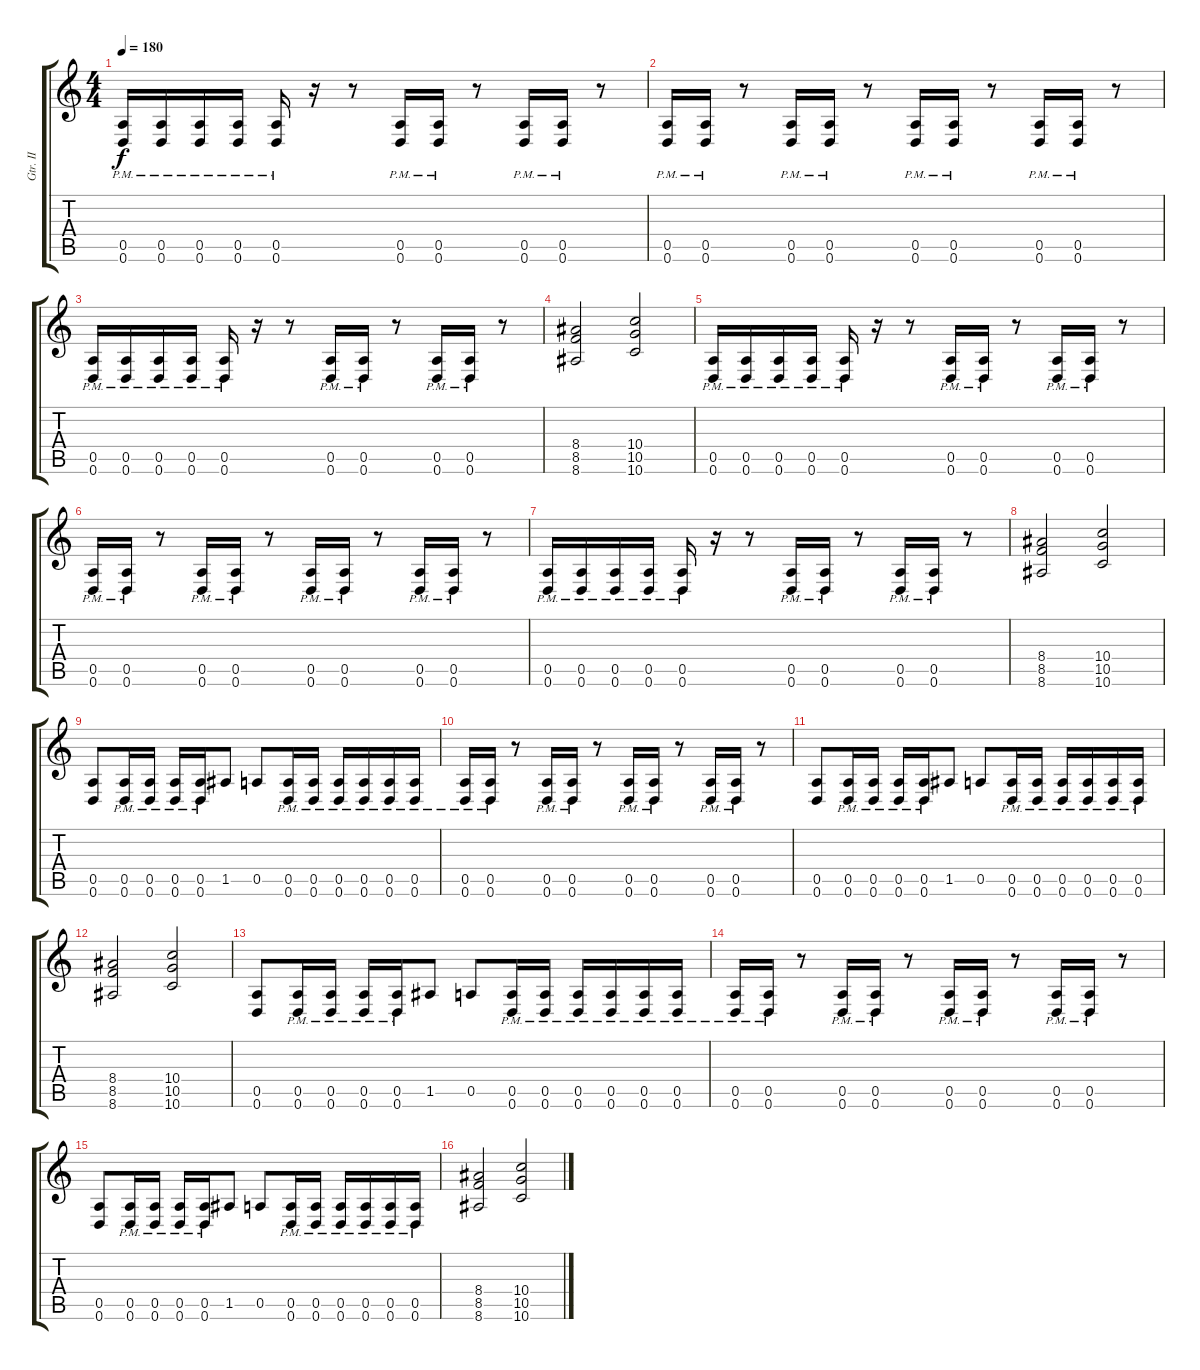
\track ("Gtr. II" "Gtr. II") {instrument distortionguitar}
\staff {score tabs}
\tuning (E4 B3 G3 D3 A2 D2) {hide}
\ts (4 4)
\tempo 180
\clef g2
\ks c
(0.5{pm} 0.6{pm}).16{dy f} (0.5{pm} 0.6{pm}).16 (0.5{pm} 0.6{pm}).16 (0.5{pm} 0.6{pm}).16 (0.5{pm} 0.6{pm}).16 r.16 r.8 (0.5{pm} 0.6{pm}).16 (0.5{pm} 0.6{pm}).16 r.8 (0.5{pm} 0.6{pm}).16 (0.5{pm} 0.6{pm}).16 r.8 |
(0.5{pm} 0.6{pm}).16 (0.5{pm} 0.6{pm}).16 r.8 (0.5{pm} 0.6{pm}).16 (0.5{pm} 0.6{pm}).16 r.8 (0.5{pm} 0.6{pm}).16 (0.5{pm} 0.6{pm}).16 r.8 (0.5{pm} 0.6{pm}).16 (0.5{pm} 0.6{pm}).16 r.8 |
(0.5{pm} 0.6{pm}).16 (0.5{pm} 0.6{pm}).16 (0.5{pm} 0.6{pm}).16 (0.5{pm} 0.6{pm}).16 (0.5{pm} 0.6{pm}).16 r.16 r.8 (0.5{pm} 0.6{pm}).16 (0.5{pm} 0.6{pm}).16 r.8 (0.5{pm} 0.6{pm}).16 (0.5{pm} 0.6{pm}).16 r.8 |
(8.4 8.5 8.6).2 (10.4 10.5 10.6).2 |
(0.5{pm} 0.6{pm}).16 (0.5{pm} 0.6{pm}).16 (0.5{pm} 0.6{pm}).16 (0.5{pm} 0.6{pm}).16 (0.5{pm} 0.6{pm}).16 r.16 r.8 (0.5{pm} 0.6{pm}).16 (0.5{pm} 0.6{pm}).16 r.8 (0.5{pm} 0.6{pm}).16 (0.5{pm} 0.6{pm}).16 r.8 |
(0.5{pm} 0.6{pm}).16 (0.5{pm} 0.6{pm}).16 r.8 (0.5{pm} 0.6{pm}).16 (0.5{pm} 0.6{pm}).16 r.8 (0.5{pm} 0.6{pm}).16 (0.5{pm} 0.6{pm}).16 r.8 (0.5{pm} 0.6{pm}).16 (0.5{pm} 0.6{pm}).16 r.8 |
(0.5{pm} 0.6{pm}).16 (0.5{pm} 0.6{pm}).16 (0.5{pm} 0.6{pm}).16 (0.5{pm} 0.6{pm}).16 (0.5{pm} 0.6{pm}).16 r.16 r.8 (0.5{pm} 0.6{pm}).16 (0.5{pm} 0.6{pm}).16 r.8 (0.5{pm} 0.6{pm}).16 (0.5{pm} 0.6{pm}).16 r.8 |
(8.4 8.5 8.6).2 (10.4 10.5 10.6).2 |
(0.5 0.6).8 (0.5{pm} 0.6{pm}).16 (0.5{pm} 0.6{pm}).16 (0.5{pm} 0.6{pm}).16 (0.5{pm} 0.6{pm}).16 1.5.8 0.5.8 (0.5{pm} 0.6{pm}).16 (0.5{pm} 0.6{pm}).16 (0.5{pm} 0.6{pm}).16 (0.5{pm} 0.6{pm}).16 (0.5{pm} 0.6{pm}).16 (0.5{pm} 0.6{pm}).16 |
(0.5{pm} 0.6{pm}).16 (0.5{pm} 0.6{pm}).16 r.8 (0.5{pm} 0.6{pm}).16 (0.5{pm} 0.6{pm}).16 r.8 (0.5{pm} 0.6{pm}).16 (0.5{pm} 0.6{pm}).16 r.8 (0.5{pm} 0.6{pm}).16 (0.5{pm} 0.6{pm}).16 r.8 |
(0.5 0.6).8 (0.5{pm} 0.6{pm}).16 (0.5{pm} 0.6{pm}).16 (0.5{pm} 0.6{pm}).16 (0.5{pm} 0.6{pm}).16 1.5.8 0.5.8 (0.5{pm} 0.6{pm}).16 (0.5{pm} 0.6{pm}).16 (0.5{pm} 0.6{pm}).16 (0.5{pm} 0.6{pm}).16 (0.5{pm} 0.6{pm}).16 (0.5{pm} 0.6{pm}).16 |
(8.4 8.5 8.6).2 (10.4 10.5 10.6).2 |
(0.5 0.6).8 (0.5{pm} 0.6{pm}).16 (0.5{pm} 0.6{pm}).16 (0.5{pm} 0.6{pm}).16 (0.5{pm} 0.6{pm}).16 1.5.8 0.5.8 (0.5{pm} 0.6{pm}).16 (0.5{pm} 0.6{pm}).16 (0.5{pm} 0.6{pm}).16 (0.5{pm} 0.6{pm}).16 (0.5{pm} 0.6{pm}).16 (0.5{pm} 0.6{pm}).16 |
(0.5{pm} 0.6{pm}).16 (0.5{pm} 0.6{pm}).16 r.8 (0.5{pm} 0.6{pm}).16 (0.5{pm} 0.6{pm}).16 r.8 (0.5{pm} 0.6{pm}).16 (0.5{pm} 0.6{pm}).16 r.8 (0.5{pm} 0.6{pm}).16 (0.5{pm} 0.6{pm}).16 r.8 |
(0.5 0.6).8 (0.5{pm} 0.6{pm}).16 (0.5{pm} 0.6{pm}).16 (0.5{pm} 0.6{pm}).16 (0.5{pm} 0.6{pm}).16 1.5.8 0.5.8 (0.5{pm} 0.6{pm}).16 (0.5{pm} 0.6{pm}).16 (0.5{pm} 0.6{pm}).16 (0.5{pm} 0.6{pm}).16 (0.5{pm} 0.6{pm}).16 (0.5{pm} 0.6{pm}).16 |
(8.4 8.5 8.6).2 (10.4 10.5 10.6).2
